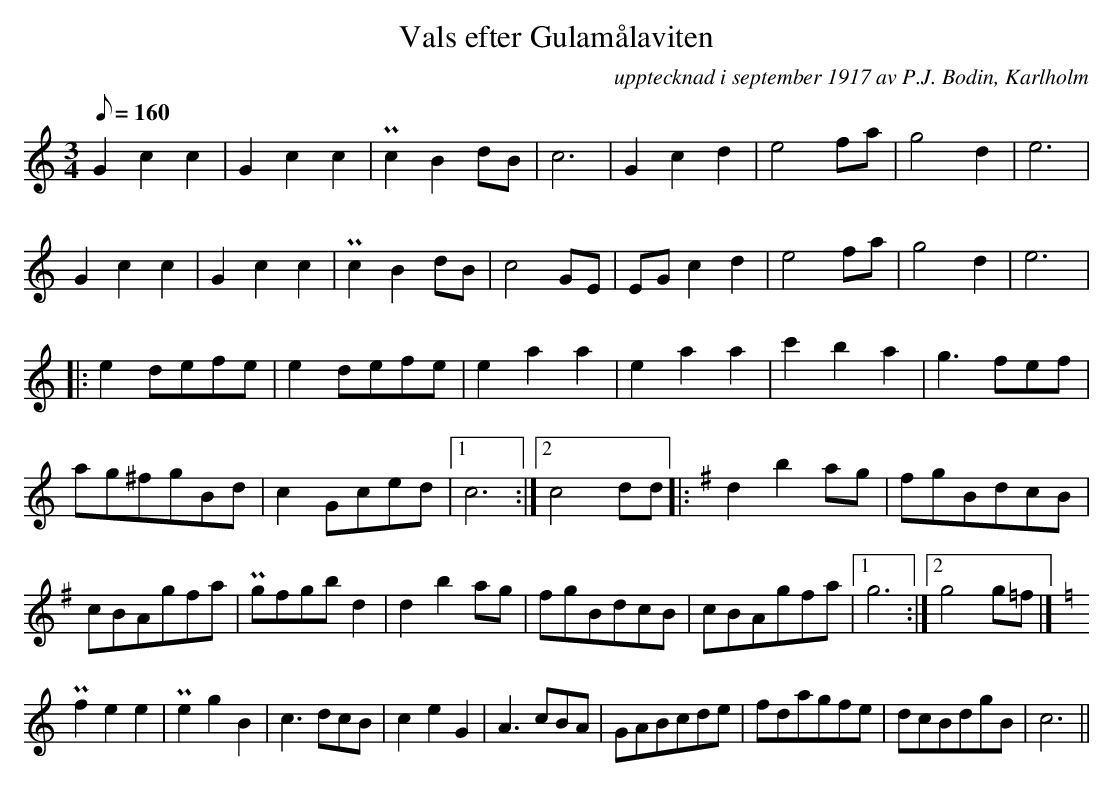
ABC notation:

X:1
T:Vals efter Gulamålaviten
O:upptecknad i september 1917 av P.J. Bodin, Karlholm
L:1/8
M:3/4
Q:160
K:C
G2 c2 c2 | G2 c2 c2 | Pc2 B2 dB | c6 | G2 c2 d2 | e4 fa | g4 d2 | e6 |
G2 c2 c2 | G2 c2 c2 | Pc2 B2 dB | c4 GE | EG c2 d2 | e4 fa | g4 d2 | e6 |:
e2 defe | e2 defe | e2 a2 a2 | e2 a2 a2 | c'2 b2 a2 | g3 fef |
ag^fgBd | c2 Gced |1 c6 :|2 c4 dd [K:G] |: d2 b2 ag | fgBdcB |
cBAgfa | Pgfgb d2 | d2 b2 ag | fgBdcB | cBAgfa |1 g6 :|2 g4 g=f |] [K:C]
Pf2 e2 e2 | Pe2 g2 B2 | c3 dcB | c2 e2 G2 | A3 cBA | GABcde | fdagfe | dcBdgB | c6 ||
